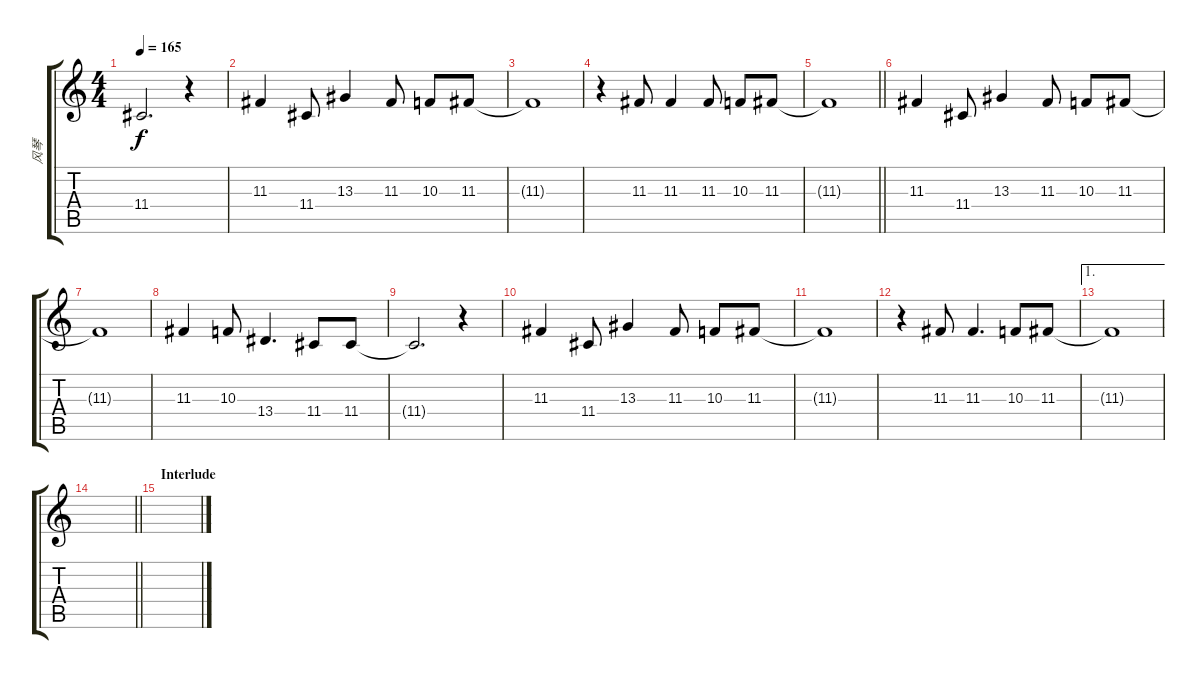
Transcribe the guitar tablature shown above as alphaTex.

\track ("风琴" "风琴") {instrument reedorgan}
\staff {score tabs}
\tuning (E4 B3 G3 D3 A2 E2) {hide}
\ts (4 4)
\tempo 165
\clef g2
\ks c
11.4{t}.2{d dy f} r.4 |
11.3.4 11.4.8 13.3.4 11.3.8 10.3.8 11.3.8 |
11.3{t}.1 |
r.4 11.3.8 11.3.4 11.3.8 10.3.8 11.3.8 |
\barLineRight lightlight
11.3{t}.1 |
11.3.4 11.4.8 13.3.4 11.3.8 10.3.8 11.3.8 |
11.3{t}.1 |
11.3.4 10.3.8 13.4.4{d} 11.4.8 11.4.8 |
11.4{t}.2{d} r.4 |
11.3.4 11.4.8 13.3.4 11.3.8 10.3.8 11.3.8 |
11.3{t}.1 |
r.4 11.3.8 11.3.4{d} 10.3.8 11.3.8 |
\ae 1
11.3{t}.1 |
\barLineRight lightlight
|
\section ("" "Interlude")
